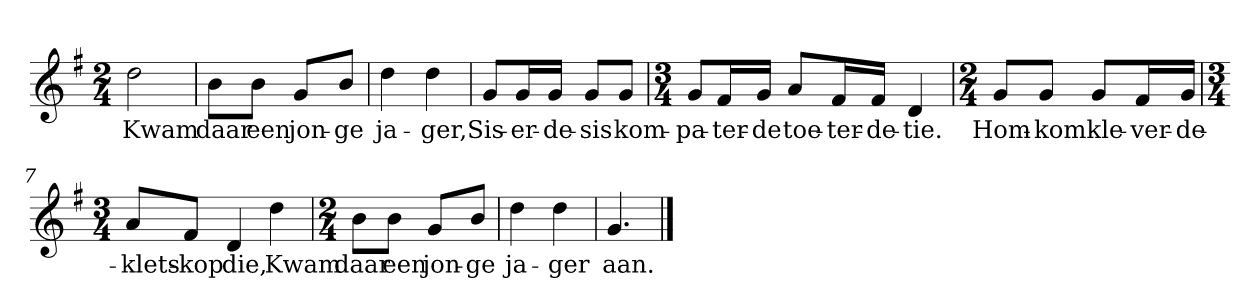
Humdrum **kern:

**kern	**text
*part1	*part1
*staff1	*staff1
*clefG2	*
*k[f#]	*
*G:	*
*M2/4	*
*MM120	*
=1	=1
2dd	Kwam
=2	=2
8b\L	daar
8b\J	een
8g/L	jon-
8b/J	-ge
=3	=3
4dd	ja-
4dd	-ger,
=4	=4
8g/L	Sis-
16g/L	-er-
16g/JJ	-de-
8g/L	-sis
8g/J	kom-
=5	=5
*M3/4	*
8g/L	-pa-
16f#/L	-ter-
16g/JJ	-de
8a/L	toe-
16f#/L	-ter-
16f#/JJ	-de-
4d	-tie.
=6	=6
*M2/4	*
8g/L	Hom-
8g/J	-kom
8g/L	kle-
16f#/L	-ver-
16g/JJ	-de-
=7	=7
*M3/4	*
8a/L	-klets-
8f#/J	-kop
4d	die,
4dd	Kwam
=8	=8
*M2/4	*
8b\L	daar
8b\J	een
8g/L	jon-
8b/J	-ge
=9	=9
4dd	ja-
4dd	-ger
=10	=10
4.g	aan.
==	==
*-	*-
